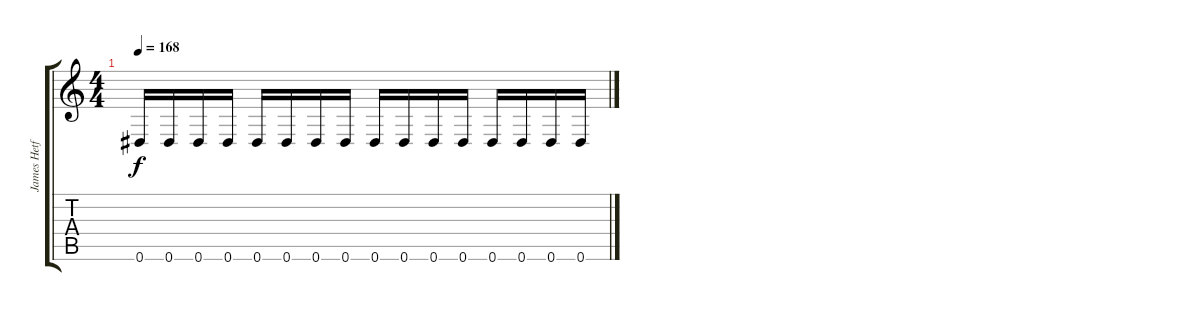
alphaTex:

\track ("James Hetfield (Distortion Guitar)" "James Hetf") {instrument distortionguitar}
\staff {score tabs}
\tuning (Eb4 Bb3 Gb3 Db3 Ab2 Eb2) {hide}
\ts (4 4)
\tempo 168
\clef g2
\ks c
0.6.16{dy f} 0.6.16 0.6.16 0.6.16 0.6.16 0.6.16 0.6.16 0.6.16 0.6.16 0.6.16 0.6.16 0.6.16 0.6.16 0.6.16 0.6.16 0.6.16
